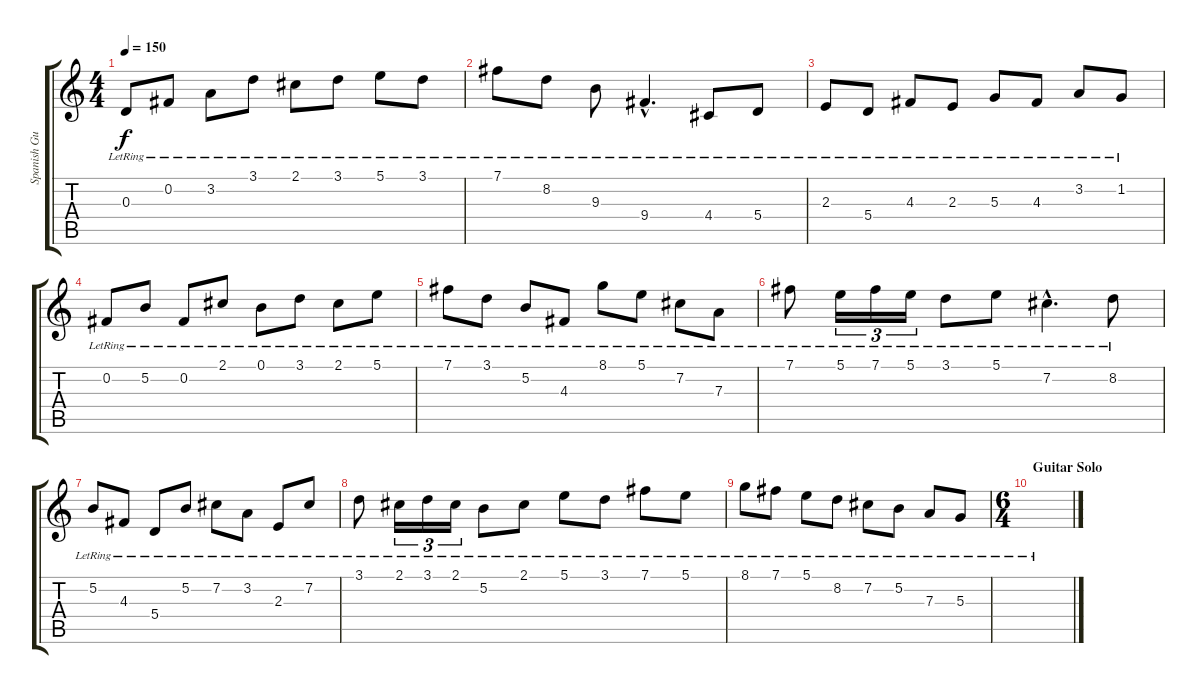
\track ("Spanish Guitar 2" "Spanish Gu") {instrument acousticguitarsteel}
\staff {score tabs}
\tuning (B3 Gb3 D3 A2 E2 B1) {hide}
\ts (4 4)
\tempo 150
\clef g2
\ks c
0.3{lr}.8{dy f} 0.2{lr}.8 3.2{lr}.8 3.1{lr}.8 2.1{lr}.8 3.1{lr}.8 5.1{lr}.8 3.1{lr}.8 |
7.1{lr}.8 8.2{lr}.8 9.3{lr}.8 9.4{hac lr}.4{d} 4.4{lr}.8 5.4{lr}.8 |
2.3{lr}.8 5.4{lr}.8 4.3{lr}.8 2.3{lr}.8 5.3{lr}.8 4.3{lr}.8 3.2{lr}.8 1.2{lr}.8 |
0.2{lr}.8 5.2{lr}.8 0.2{lr}.8 2.1{lr}.8 0.1{lr}.8 3.1{lr}.8 2.1{lr}.8 5.1{lr}.8 |
7.1{lr}.8 3.1{lr}.8 5.2{lr}.8 4.3{lr}.8 8.1{lr}.8 5.1{lr}.8 7.2{lr}.8 7.3{lr}.8 |
7.1{lr}.8 5.1{lr}.16{tu (3 2)} 7.1{lr}.16{tu (3 2)} 5.1{lr}.16{tu (3 2)} 3.1{lr}.8 5.1{lr}.8 7.2{hac lr}.4{d} 8.2{lr}.8 |
5.2{lr}.8 4.3{lr}.8 5.4{lr}.8 5.2{lr}.8 7.2{lr}.8 3.2{lr}.8 2.3{lr}.8 7.2{lr}.8 |
3.1{lr}.8 2.1{lr}.16{tu (3 2)} 3.1{lr}.16{tu (3 2)} 2.1{lr}.16{tu (3 2)} 5.2{lr}.8 2.1{lr}.8 5.1{lr}.8 3.1{lr}.8 7.1{lr}.8 5.1{lr}.8 |
8.1{lr}.8 7.1{lr}.8 5.1{lr}.8 8.2{lr}.8 7.2{lr}.8 5.2{lr}.8 7.3{lr}.8 5.3{lr}.8 |
\ts (6 4)
\section ("" "Guitar Solo")
